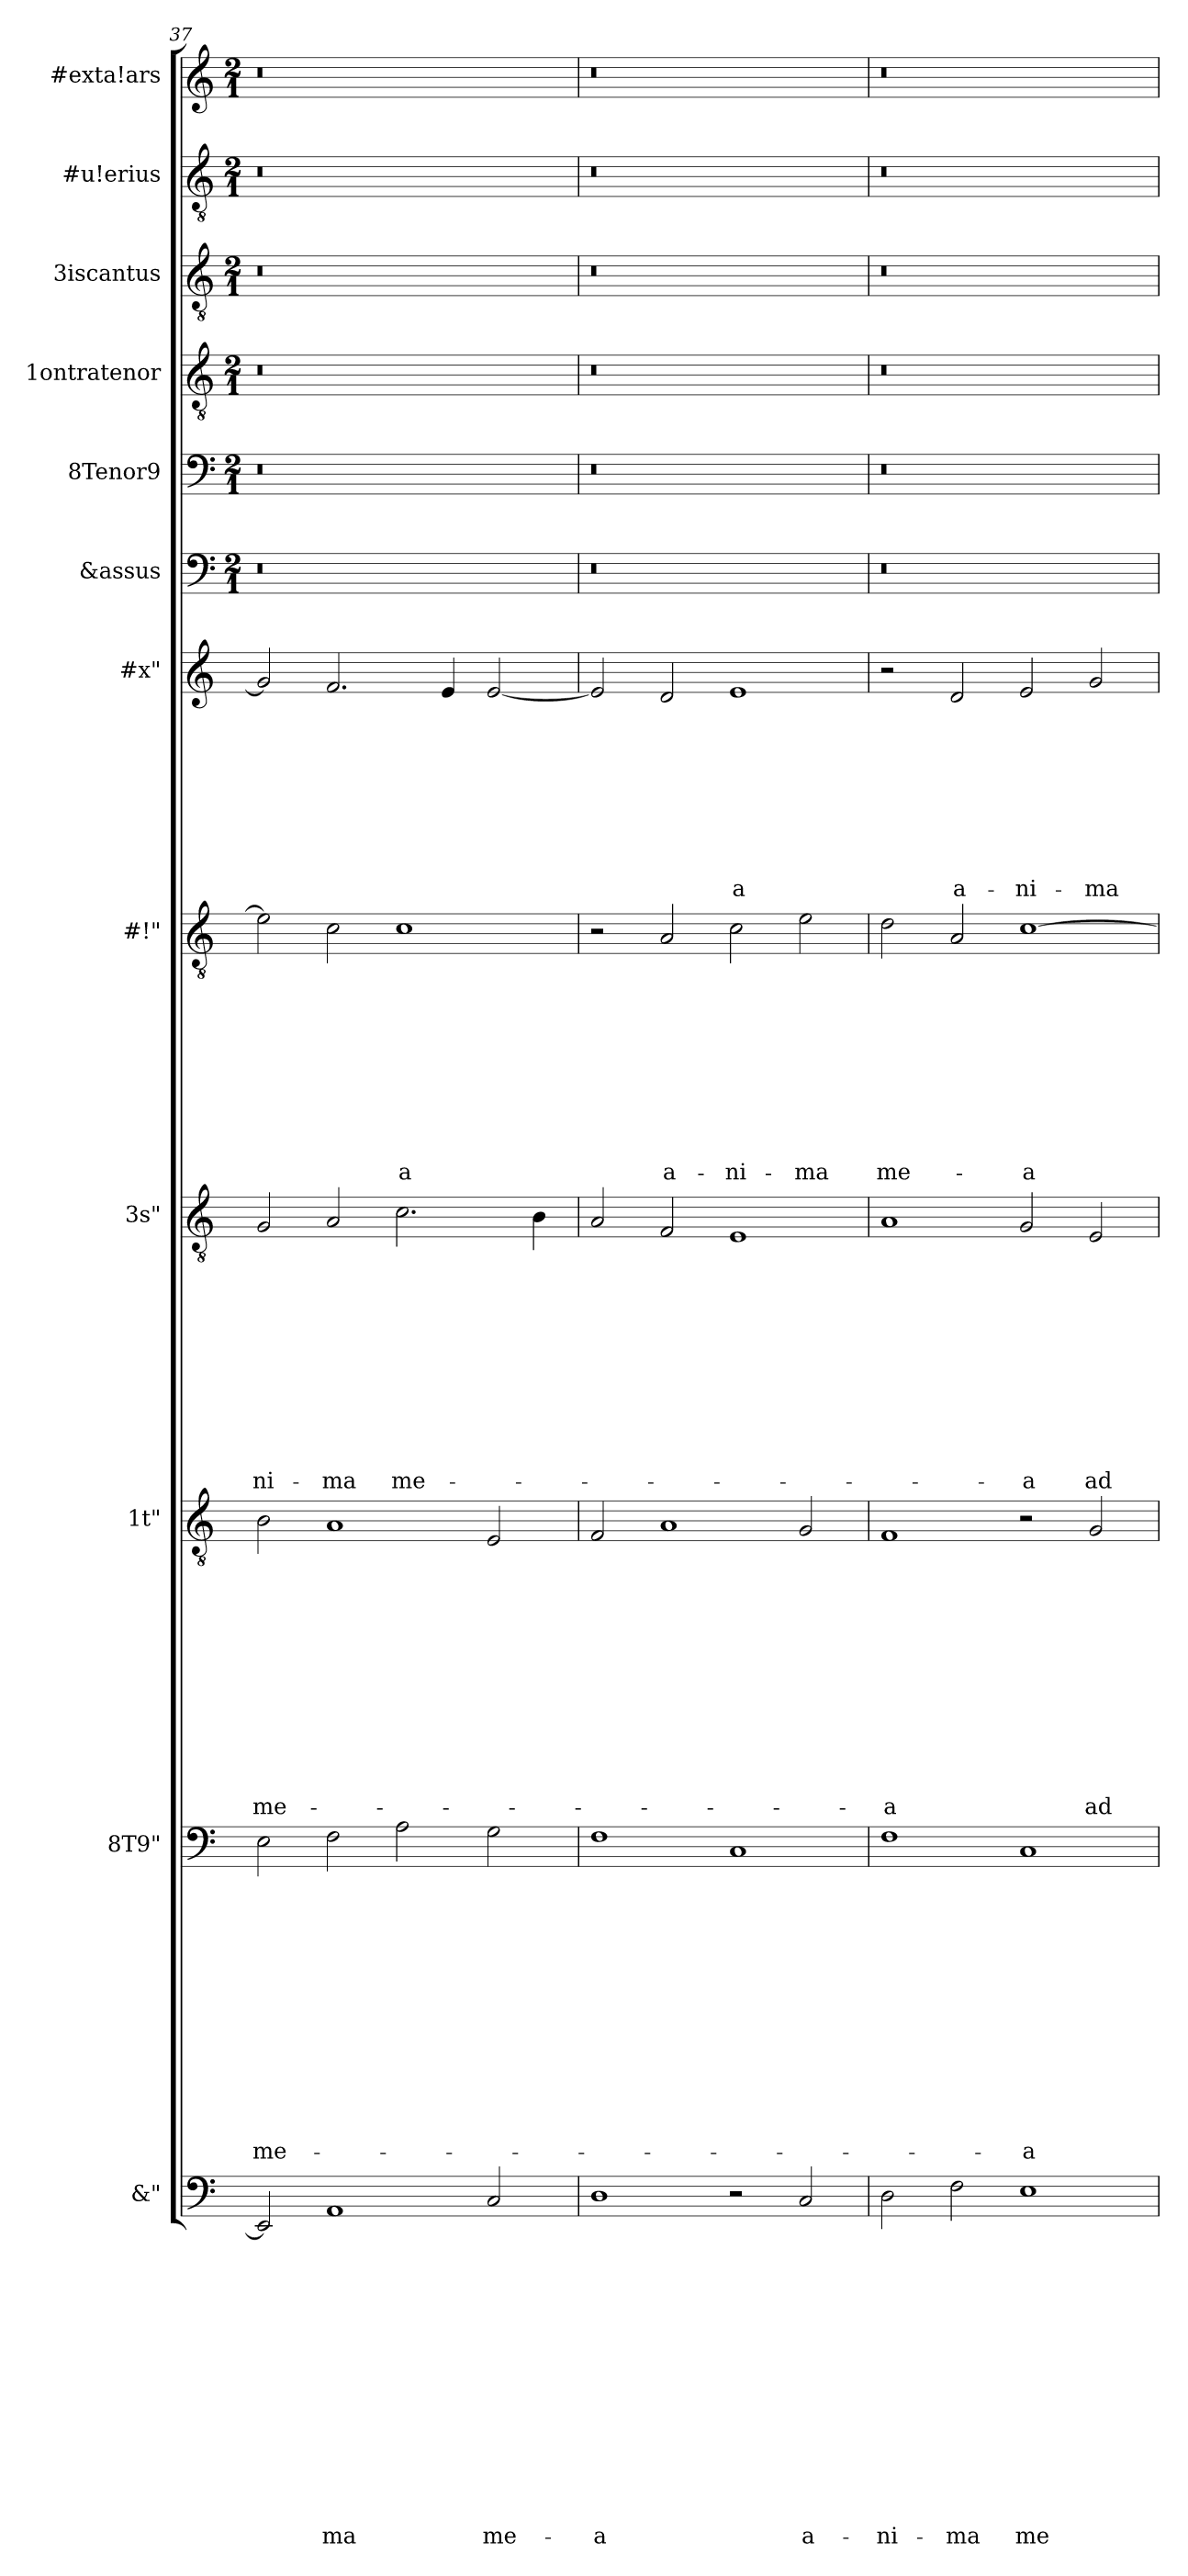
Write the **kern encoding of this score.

**kern	**text	**text	**text	**text	**text	**text	**text	**text	**text	**text	**text	**text	**text	**text	**kern	**text	**text	**text	**text	**text	**text	**text	**text	**text	**text	**text	**text	**text	**kern	**text	**text	**text	**text	**text	**text	**text	**text	**text	**text	**text	**text	**kern	**text	**text	**text	**text	**text	**text	**text	**text	**text	**text	**text	**kern	**text	**text	**text	**text	**text	**text	**text	**text	**text	**text	**kern	**text	**text	**text	**text	**text	**text	**text	**text	**text	**kern	**kern	**kern	**kern	**kern	**kern
*part12	*part12	*part12	*part12	*part12	*part12	*part12	*part12	*part12	*part12	*part12	*part12	*part12	*part12	*part12	*part11	*part11	*part11	*part11	*part11	*part11	*part11	*part11	*part11	*part11	*part11	*part11	*part11	*part11	*part10	*part10	*part10	*part10	*part10	*part10	*part10	*part10	*part10	*part10	*part10	*part10	*part10	*part9	*part9	*part9	*part9	*part9	*part9	*part9	*part9	*part9	*part9	*part9	*part9	*part8	*part8	*part8	*part8	*part8	*part8	*part8	*part8	*part8	*part8	*part8	*part7	*part7	*part7	*part7	*part7	*part7	*part7	*part7	*part7	*part7	*part6	*part5	*part4	*part3	*part2	*part1
*staff12	*staff12	*staff12	*staff12	*staff12	*staff12	*staff12	*staff12	*staff12	*staff12	*staff12	*staff12	*staff12	*staff12	*staff12	*staff11	*staff11	*staff11	*staff11	*staff11	*staff11	*staff11	*staff11	*staff11	*staff11	*staff11	*staff11	*staff11	*staff11	*staff10	*staff10	*staff10	*staff10	*staff10	*staff10	*staff10	*staff10	*staff10	*staff10	*staff10	*staff10	*staff10	*staff9	*staff9	*staff9	*staff9	*staff9	*staff9	*staff9	*staff9	*staff9	*staff9	*staff9	*staff9	*staff8	*staff8	*staff8	*staff8	*staff8	*staff8	*staff8	*staff8	*staff8	*staff8	*staff8	*staff7	*staff7	*staff7	*staff7	*staff7	*staff7	*staff7	*staff7	*staff7	*staff7	*staff6	*staff5	*staff4	*staff3	*staff2	*staff1
*I"&"	*	*	*	*	*	*	*	*	*	*	*	*	*	*	*I"8T9"	*	*	*	*	*	*	*	*	*	*	*	*	*	*I"1t"	*	*	*	*	*	*	*	*	*	*	*	*	*I"3s"	*	*	*	*	*	*	*	*	*	*	*	*I"#!"	*	*	*	*	*	*	*	*	*	*	*I"#x"	*	*	*	*	*	*	*	*	*	*I"&assus	*I"8Tenor9	*I"1ontratenor	*I"3iscantus	*I"#u!erius	*I"#exta!ars
*	*	*	*	*	*	*	*	*	*	*	*	*	*	*	*I'8T9"	*	*	*	*	*	*	*	*	*	*	*	*	*	*I'1t"	*	*	*	*	*	*	*	*	*	*	*	*	*I'3s"	*	*	*	*	*	*	*	*	*	*	*	*	*	*	*	*	*	*	*	*	*	*	*I'#x"	*	*	*	*	*	*	*	*	*	*	*	*	*	*	*
!!LO:LB:g=z
*clefF4	*	*	*	*	*	*	*	*	*	*	*	*	*	*	*clefF4	*	*	*	*	*	*	*	*	*	*	*	*	*	*clefGv2	*	*	*	*	*	*	*	*	*	*	*	*	*clefGv2	*	*	*	*	*	*	*	*	*	*	*	*clefGv2	*	*	*	*	*	*	*	*	*	*	*clefG2	*	*	*	*	*	*	*	*	*	*clefF4	*clefF4	*clefGv2	*clefGv2	*clefGv2	*clefG2
*k[]	*	*	*	*	*	*	*	*	*	*	*	*	*	*	*k[]	*	*	*	*	*	*	*	*	*	*	*	*	*	*k[]	*	*	*	*	*	*	*	*	*	*	*	*	*k[]	*	*	*	*	*	*	*	*	*	*	*	*k[]	*	*	*	*	*	*	*	*	*	*	*k[]	*	*	*	*	*	*	*	*	*	*k[]	*k[]	*k[]	*k[]	*k[]	*k[]
*C:	*	*	*	*	*	*	*	*	*	*	*	*	*	*	*C:	*	*	*	*	*	*	*	*	*	*	*	*	*	*C:	*	*	*	*	*	*	*	*	*	*	*	*	*C:	*	*	*	*	*	*	*	*	*	*	*	*C:	*	*	*	*	*	*	*	*	*	*	*C:	*	*	*	*	*	*	*	*	*	*C:	*C:	*C:	*C:	*C:	*C:
*	*	*	*	*	*	*	*	*	*	*	*	*	*	*	*	*	*	*	*	*	*	*	*	*	*	*	*	*	*	*	*	*	*	*	*	*	*	*	*	*	*	*	*	*	*	*	*	*	*	*	*	*	*	*	*	*	*	*	*	*	*	*	*	*	*	*	*	*	*	*	*	*	*	*	*M2/1	*M2/1	*M2/1	*M2/1	*M2/1	*M2/1
=37	=37	=37	=37	=37	=37	=37	=37	=37	=37	=37	=37	=37	=37	=37	=37	=37	=37	=37	=37	=37	=37	=37	=37	=37	=37	=37	=37	=37	=37	=37	=37	=37	=37	=37	=37	=37	=37	=37	=37	=37	=37	=37	=37	=37	=37	=37	=37	=37	=37	=37	=37	=37	=37	=37	=37	=37	=37	=37	=37	=37	=37	=37	=37	=37	=37	=37	=37	=37	=37	=37	=37	=37	=37	=37	=37	=37	=37	=37	=37	=37
!	!	!	!	!	!	!	!	!	!	!	!	!	!	!	!	!	!	!	!	!	!	!	!	!	!	!	!	!LO:LY:b	!	!	!	!	!	!	!	!	!	!	!	!	!LO:LY:b	!	!	!	!	!	!	!	!	!	!	!	!LO:LY:b	!	!	!	!	!	!	!	!	!	!	!	!	!	!	!	!	!	!	!	!	!	!	!	!	!	!	!
2EE/]	.	.	.	.	.	.	.	.	.	.	.	.	.	.	2E\	.	.	.	.	.	.	.	.	.	.	.	.	me-	2B\	.	.	.	.	.	.	.	.	.	.	.	me-	2G/	.	.	.	.	.	.	.	.	.	.	-ni-	2e\]	.	.	.	.	.	.	.	.	.	.	2g/]	.	.	.	.	.	.	.	.	.	0r	0r	0r	0r	0r	0r
!	!	!	!	!	!	!	!	!	!	!	!	!	!	!LO:LY:b	!	!	!	!	!	!	!	!	!	!	!	!	!	!	!	!	!	!	!	!	!	!	!	!	!	!	!	!	!	!	!	!	!	!	!	!	!	!	!LO:LY:b	!	!	!	!	!	!	!	!	!	!	!	!	!	!	!	!	!	!	!	!	!	!	!	!	!	!	!
1AA	.	.	.	.	.	.	.	.	.	.	.	.	.	-ma	2F\	.	.	.	.	.	.	.	.	.	.	.	.	.	1A	.	.	.	.	.	.	.	.	.	.	.	.	2A/	.	.	.	.	.	.	.	.	.	.	-ma	2c\	.	.	.	.	.	.	.	.	.	.	2.f/	.	.	.	.	.	.	.	.	.	.	.	.	.	.	.
!	!	!	!	!	!	!	!	!	!	!	!	!	!	!	!	!	!	!	!	!	!	!	!	!	!	!	!	!	!	!	!	!	!	!	!	!	!	!	!	!	!	!	!	!	!	!	!	!	!	!	!	!	!LO:LY:b	!	!	!	!	!	!	!	!	!	!	!LO:LY:b:rj	!	!	!	!	!	!	!	!	!	!	!	!	!	!	!	!
.	.	.	.	.	.	.	.	.	.	.	.	.	.	.	2A\	.	.	.	.	.	.	.	.	.	.	.	.	.	.	.	.	.	.	.	.	.	.	.	.	.	.	2.c\	.	.	.	.	.	.	.	.	.	.	me-	1c	.	.	.	.	.	.	.	.	.	-a	.	.	.	.	.	.	.	.	.	.	.	.	.	.	.	.
.	.	.	.	.	.	.	.	.	.	.	.	.	.	.	.	.	.	.	.	.	.	.	.	.	.	.	.	.	.	.	.	.	.	.	.	.	.	.	.	.	.	.	.	.	.	.	.	.	.	.	.	.	.	.	.	.	.	.	.	.	.	.	.	.	4e/	.	.	.	.	.	.	.	.	.	.	.	.	.	.	.
!	!	!	!	!	!	!	!	!	!	!	!	!	!	!LO:LY:b	!	!	!	!	!	!	!	!	!	!	!	!	!	!	!	!	!	!	!	!	!	!	!	!	!	!	!	!	!	!	!	!	!	!	!	!	!	!	!	!	!	!	!	!	!	!	!	!	!	!	!	!	!	!	!	!	!	!	!	!	!	!	!	!	!	!
2C/	.	.	.	.	.	.	.	.	.	.	.	.	.	me-	2G\	.	.	.	.	.	.	.	.	.	.	.	.	.	2E/	.	.	.	.	.	.	.	.	.	.	.	.	.	.	.	.	.	.	.	.	.	.	.	.	.	.	.	.	.	.	.	.	.	.	.	[<2e/	.	.	.	.	.	.	.	.	.	.	.	.	.	.	.
.	.	.	.	.	.	.	.	.	.	.	.	.	.	.	.	.	.	.	.	.	.	.	.	.	.	.	.	.	.	.	.	.	.	.	.	.	.	.	.	.	.	4B\	.	.	.	.	.	.	.	.	.	.	.	.	.	.	.	.	.	.	.	.	.	.	.	.	.	.	.	.	.	.	.	.	.	.	.	.	.	.
=38	=38	=38	=38	=38	=38	=38	=38	=38	=38	=38	=38	=38	=38	=38	=38	=38	=38	=38	=38	=38	=38	=38	=38	=38	=38	=38	=38	=38	=38	=38	=38	=38	=38	=38	=38	=38	=38	=38	=38	=38	=38	=38	=38	=38	=38	=38	=38	=38	=38	=38	=38	=38	=38	=38	=38	=38	=38	=38	=38	=38	=38	=38	=38	=38	=38	=38	=38	=38	=38	=38	=38	=38	=38	=38	=38	=38	=38	=38	=38	=38
!	!	!	!	!	!	!	!	!	!	!	!	!	!	!LO:LY:b:rj	!	!	!	!	!	!	!	!	!	!	!	!	!	!	!	!	!	!	!	!	!	!	!	!	!	!	!	!	!	!	!	!	!	!	!	!	!	!	!	!	!	!	!	!	!	!	!	!	!	!	!	!	!	!	!	!	!	!	!	!	!	!	!	!	!	!
1D	.	.	.	.	.	.	.	.	.	.	.	.	.	-a	1F	.	.	.	.	.	.	.	.	.	.	.	.	.	2F/	.	.	.	.	.	.	.	.	.	.	.	.	2A/	.	.	.	.	.	.	.	.	.	.	.	2r	.	.	.	.	.	.	.	.	.	.	2e/]	.	.	.	.	.	.	.	.	.	0r	0r	0r	0r	0r	0r
!	!	!	!	!	!	!	!	!	!	!	!	!	!	!	!	!	!	!	!	!	!	!	!	!	!	!	!	!	!	!	!	!	!	!	!	!	!	!	!	!	!	!	!	!	!	!	!	!	!	!	!	!	!	!	!	!	!	!	!	!	!	!	!	!LO:LY:b	!	!	!	!	!	!	!	!	!	!	!	!	!	!	!	!
.	.	.	.	.	.	.	.	.	.	.	.	.	.	.	.	.	.	.	.	.	.	.	.	.	.	.	.	.	1A	.	.	.	.	.	.	.	.	.	.	.	.	2F/	.	.	.	.	.	.	.	.	.	.	.	2A/	.	.	.	.	.	.	.	.	.	a-	2d/	.	.	.	.	.	.	.	.	.	.	.	.	.	.	.
!	!	!	!	!	!	!	!	!	!	!	!	!	!	!	!	!	!	!	!	!	!	!	!	!	!	!	!	!	!	!	!	!	!	!	!	!	!	!	!	!	!	!	!	!	!	!	!	!	!	!	!	!	!	!	!	!	!	!	!	!	!	!	!	!LO:LY:b	!	!	!	!	!	!	!	!	!	!LO:LY:b:rj	!	!	!	!	!	!
2r	.	.	.	.	.	.	.	.	.	.	.	.	.	.	1C	.	.	.	.	.	.	.	.	.	.	.	.	.	.	.	.	.	.	.	.	.	.	.	.	.	.	1E	.	.	.	.	.	.	.	.	.	.	.	2c\	.	.	.	.	.	.	.	.	.	-ni-	1e	.	.	.	.	.	.	.	.	-a	.	.	.	.	.	.
!	!	!	!	!	!	!	!	!	!	!	!	!	!	!LO:LY:b	!	!	!	!	!	!	!	!	!	!	!	!	!	!	!	!	!	!	!	!	!	!	!	!	!	!	!	!	!	!	!	!	!	!	!	!	!	!	!	!	!	!	!	!	!	!	!	!	!	!LO:LY:b	!	!	!	!	!	!	!	!	!	!	!	!	!	!	!	!
2C/	.	.	.	.	.	.	.	.	.	.	.	.	.	a-	.	.	.	.	.	.	.	.	.	.	.	.	.	.	2G/	.	.	.	.	.	.	.	.	.	.	.	.	.	.	.	.	.	.	.	.	.	.	.	.	2e\	.	.	.	.	.	.	.	.	.	-ma	.	.	.	.	.	.	.	.	.	.	.	.	.	.	.	.
=39	=39	=39	=39	=39	=39	=39	=39	=39	=39	=39	=39	=39	=39	=39	=39	=39	=39	=39	=39	=39	=39	=39	=39	=39	=39	=39	=39	=39	=39	=39	=39	=39	=39	=39	=39	=39	=39	=39	=39	=39	=39	=39	=39	=39	=39	=39	=39	=39	=39	=39	=39	=39	=39	=39	=39	=39	=39	=39	=39	=39	=39	=39	=39	=39	=39	=39	=39	=39	=39	=39	=39	=39	=39	=39	=39	=39	=39	=39	=39	=39
!	!	!	!	!	!	!	!	!	!	!	!	!	!	!LO:LY:b	!	!	!	!	!	!	!	!	!	!	!	!	!	!	!	!	!	!	!	!	!	!	!	!	!	!	!LO:LY:b:rj	!	!	!	!	!	!	!	!	!	!	!	!	!	!	!	!	!	!	!	!	!	!	!LO:LY:b	!	!	!	!	!	!	!	!	!	!	!	!	!	!	!	!
2D\	.	.	.	.	.	.	.	.	.	.	.	.	.	-ni-	1F	.	.	.	.	.	.	.	.	.	.	.	.	.	1F	.	.	.	.	.	.	.	.	.	.	.	-a	1A	.	.	.	.	.	.	.	.	.	.	.	2d\	.	.	.	.	.	.	.	.	.	me-	2r	.	.	.	.	.	.	.	.	.	0r	0r	0r	0r	0r	0r
!	!	!	!	!	!	!	!	!	!	!	!	!	!	!LO:LY:b	!	!	!	!	!	!	!	!	!	!	!	!	!	!	!	!	!	!	!	!	!	!	!	!	!	!	!	!	!	!	!	!	!	!	!	!	!	!	!	!	!	!	!	!	!	!	!	!	!	!	!	!	!	!	!	!	!	!	!	!LO:LY:b	!	!	!	!	!	!
2F\	.	.	.	.	.	.	.	.	.	.	.	.	.	-ma	.	.	.	.	.	.	.	.	.	.	.	.	.	.	.	.	.	.	.	.	.	.	.	.	.	.	.	.	.	.	.	.	.	.	.	.	.	.	.	2A/	.	.	.	.	.	.	.	.	.	.	2d/	.	.	.	.	.	.	.	.	a-	.	.	.	.	.	.
!	!	!	!	!	!	!	!	!	!	!	!	!	!	!LO:LY:b	!	!	!	!	!	!	!	!	!	!	!	!	!	!LO:LY:b:rj	!	!	!	!	!	!	!	!	!	!	!	!	!	!	!	!	!	!	!	!	!	!	!	!	!LO:LY:b	!	!	!	!	!	!	!	!	!	!	!LO:LY:b:rj	!	!	!	!	!	!	!	!	!	!LO:LY:b	!	!	!	!	!	!
1E	.	.	.	.	.	.	.	.	.	.	.	.	.	me-	1C	.	.	.	.	.	.	.	.	.	.	.	.	-a	2r	.	.	.	.	.	.	.	.	.	.	.	.	2G/	.	.	.	.	.	.	.	.	.	.	-a	[>1c	.	.	.	.	.	.	.	.	.	-a	2e/	.	.	.	.	.	.	.	.	-ni-	.	.	.	.	.	.
!	!	!	!	!	!	!	!	!	!	!	!	!	!	!	!	!	!	!	!	!	!	!	!	!	!	!	!	!	!	!	!	!	!	!	!	!	!	!	!	!	!LO:LY:b	!	!	!	!	!	!	!	!	!	!	!	!LO:LY:b	!	!	!	!	!	!	!	!	!	!	!	!	!	!	!	!	!	!	!	!	!LO:LY:b	!	!	!	!	!	!
.	.	.	.	.	.	.	.	.	.	.	.	.	.	.	.	.	.	.	.	.	.	.	.	.	.	.	.	.	2G/	.	.	.	.	.	.	.	.	.	.	.	ad	2E/	.	.	.	.	.	.	.	.	.	.	ad	.	.	.	.	.	.	.	.	.	.	.	2g/	.	.	.	.	.	.	.	.	-ma	.	.	.	.	.	.
=	=	=	=	=	=	=	=	=	=	=	=	=	=	=	=	=	=	=	=	=	=	=	=	=	=	=	=	=	=	=	=	=	=	=	=	=	=	=	=	=	=	=	=	=	=	=	=	=	=	=	=	=	=	=	=	=	=	=	=	=	=	=	=	=	=	=	=	=	=	=	=	=	=	=	=	=	=	=	=	=
*-	*-	*-	*-	*-	*-	*-	*-	*-	*-	*-	*-	*-	*-	*-	*-	*-	*-	*-	*-	*-	*-	*-	*-	*-	*-	*-	*-	*-	*-	*-	*-	*-	*-	*-	*-	*-	*-	*-	*-	*-	*-	*-	*-	*-	*-	*-	*-	*-	*-	*-	*-	*-	*-	*-	*-	*-	*-	*-	*-	*-	*-	*-	*-	*-	*-	*-	*-	*-	*-	*-	*-	*-	*-	*-	*-	*-	*-	*-	*-	*-
